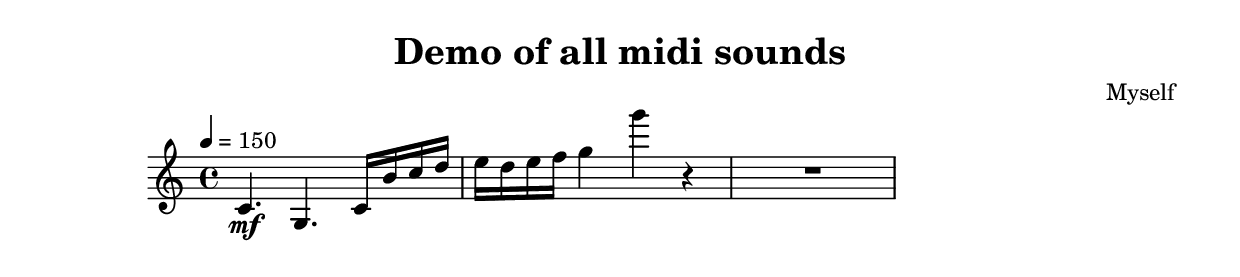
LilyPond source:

%% Do not edit this file; it is auto-generated from LSR http://lsr.dsi.unimi.it
%% This file is in the public domain.
\version "2.12.3"

\header {
  lsrtags = "midi"

  texidoc = "
Problem: How to know which @code{midiInstrument} would be best for your
composition? Solution: A LilyPond demo file.



"
  doctitle = "Demo MidiInstruments"
} % begin verbatim

\header {
  title = "Demo of all midi sounds"
  arranger = "Myself "
}

baseMelody = \relative c' {
  c4.\mf g c16 b' c d
  e16 d e f g4 g'4 r
  R1
}
melody = {
  \tempo 4 = 150
  \baseMelody
}

\score {
  \new Staff <<
    \new Voice \melody
  >>
  \layout { }
}

\score { 
  \new Staff <<
    \new Voice {
      r\mf
      \set Staff.midiInstrument = #"acoustic grand" \melody
      \set Staff.midiInstrument = #"bright acoustic" \melody
      \set Staff.midiInstrument = #"electric grand" \melody
      \set Staff.midiInstrument = #"honky-tonk" \melody
      \set Staff.midiInstrument = #"electric piano 1" \melody
      \set Staff.midiInstrument = #"electric piano 2" \melody
      \set Staff.midiInstrument = #"harpsichord" \melody
      \set Staff.midiInstrument = #"clav" \melody
      \set Staff.midiInstrument = #"celesta" \melody
      \set Staff.midiInstrument = #"glockenspiel" \melody
      \set Staff.midiInstrument = #"music box" \melody
      \set Staff.midiInstrument = #"vibraphone" \melody
      \set Staff.midiInstrument = #"marimba" \melody
      \set Staff.midiInstrument = #"xylophone" \melody
      \set Staff.midiInstrument = #"tubular bells" \melody
      \set Staff.midiInstrument = #"dulcimer" \melody
      \set Staff.midiInstrument = #"drawbar organ" \melody
      \set Staff.midiInstrument = #"percussive organ" \melody
      \set Staff.midiInstrument = #"rock organ" \melody
      \set Staff.midiInstrument = #"church organ" \melody
      \set Staff.midiInstrument = #"reed organ" \melody
      \set Staff.midiInstrument = #"accordion" \melody
      \set Staff.midiInstrument = #"harmonica" \melody
      \set Staff.midiInstrument = #"concertina" \melody
      \set Staff.midiInstrument = #"acoustic guitar (nylon)" \melody
      \set Staff.midiInstrument = #"acoustic guitar (steel)" \melody
      \set Staff.midiInstrument = #"electric guitar (jazz)" \melody
      \set Staff.midiInstrument = #"electric guitar (clean)" \melody
      \set Staff.midiInstrument = #"electric guitar (muted)" \melody
      \set Staff.midiInstrument = #"overdriven guitar" \melody
      \set Staff.midiInstrument = #"distorted guitar" \melody
      \set Staff.midiInstrument = #"acoustic bass" \melody
      \set Staff.midiInstrument = #"electric bass (finger)" \melody
      \set Staff.midiInstrument = #"electric bass (pick)" \melody
      \set Staff.midiInstrument = #"fretless bass" \melody
      \set Staff.midiInstrument = #"slap bass 1" \melody
      \set Staff.midiInstrument = #"slap bass 2" \melody
      \set Staff.midiInstrument = #"synth bass 1" \melody
      \set Staff.midiInstrument = #"synth bass 2" \melody
      \set Staff.midiInstrument = #"violin" \melody
      \set Staff.midiInstrument = #"viola" \melody
      \set Staff.midiInstrument = #"cello" \melody
      \set Staff.midiInstrument = #"contrabass" \melody
      \set Staff.midiInstrument = #"tremolo strings" \melody
      \set Staff.midiInstrument = #"pizzicato strings" \melody
      \set Staff.midiInstrument = #"orchestral strings" \melody
      \set Staff.midiInstrument = #"timpani" \melody
      \set Staff.midiInstrument = #"string ensemble 1" \melody
      \set Staff.midiInstrument = #"string ensemble 2" \melody
      \set Staff.midiInstrument = #"synthstrings 1" \melody
      \set Staff.midiInstrument = #"synthstrings 2" \melody
      \set Staff.midiInstrument = #"choir aahs" \melody
      \set Staff.midiInstrument = #"voice oohs" \melody
      \set Staff.midiInstrument = #"synth voice" \melody
      \set Staff.midiInstrument = #"orchestra hit" \melody
      \set Staff.midiInstrument = #"trumpet" \melody
      \set Staff.midiInstrument = #"trombone" \melody
      \set Staff.midiInstrument = #"tuba" \melody
      \set Staff.midiInstrument = #"muted trumpet" \melody
      \set Staff.midiInstrument = #"french horn" \melody
      \set Staff.midiInstrument = #"brass section" \melody
      \set Staff.midiInstrument = #"synthbrass 1" \melody
      \set Staff.midiInstrument = #"synthbrass 2" \melody
      \set Staff.midiInstrument = #"soprano sax" \melody
      \set Staff.midiInstrument = #"alto sax" \melody
      \set Staff.midiInstrument = #"tenor sax" \melody
      \set Staff.midiInstrument = #"baritone sax" \melody
      \set Staff.midiInstrument = #"oboe" \melody
      \set Staff.midiInstrument = #"english horn" \melody
      \set Staff.midiInstrument = #"bassoon" \melody
      \set Staff.midiInstrument = #"clarinet" \melody
      \set Staff.midiInstrument = #"piccolo" \melody
      \set Staff.midiInstrument = #"flute" \melody
      \set Staff.midiInstrument = #"recorder" \melody
      \set Staff.midiInstrument = #"pan flute" \melody
      \set Staff.midiInstrument = #"blown bottle" \melody
      \set Staff.midiInstrument = #"shakuhachi" \melody
      \set Staff.midiInstrument = #"whistle" \melody
      \set Staff.midiInstrument = #"ocarina" \melody
      \set Staff.midiInstrument = #"lead 1 (square)" \melody
      \set Staff.midiInstrument = #"lead 2 (sawtooth)" \melody
      \set Staff.midiInstrument = #"lead 3 (calliope)" \melody
      \set Staff.midiInstrument = #"lead 4 (chiff)" \melody
      \set Staff.midiInstrument = #"lead 5 (charang)" \melody
      \set Staff.midiInstrument = #"lead 6 (voice)" \melody
      \set Staff.midiInstrument = #"lead 7 (fifths)" \melody
      \set Staff.midiInstrument = #"lead 8 (bass+lead)" \melody
      \set Staff.midiInstrument = #"pad 1 (new age)" \melody
      \set Staff.midiInstrument = #"pad 2 (warm)" \melody
      \set Staff.midiInstrument = #"pad 3 (polysynth)" \melody
      \set Staff.midiInstrument = #"pad 4 (choir)" \melody
      \set Staff.midiInstrument = #"pad 5 (bowed)" \melody
      \set Staff.midiInstrument = #"pad 6 (metallic)" \melody
      \set Staff.midiInstrument = #"pad 7 (halo)" \melody
      \set Staff.midiInstrument = #"pad 8 (sweep)" \melody
      \set Staff.midiInstrument = #"fx 1 (rain)" \melody
      \set Staff.midiInstrument = #"fx 2 (soundtrack)" \melody
      \set Staff.midiInstrument = #"fx 3 (crystal)" \melody
      \set Staff.midiInstrument = #"fx 4 (atmosphere)" \melody
      \set Staff.midiInstrument = #"fx 5 (brightness)" \melody
      \set Staff.midiInstrument = #"fx 6 (goblins)" \melody
      \set Staff.midiInstrument = #"fx 7 (echoes)" \melody
      \set Staff.midiInstrument = #"fx 8 (sci-fi)" \melody
      \set Staff.midiInstrument = #"sitar" \melody
      \set Staff.midiInstrument = #"banjo" \melody
      \set Staff.midiInstrument = #"shamisen" \melody
      \set Staff.midiInstrument = #"koto" \melody
      \set Staff.midiInstrument = #"kalimba" \melody
      \set Staff.midiInstrument = #"bagpipe" \melody
      \set Staff.midiInstrument = #"fiddle" \melody
      \set Staff.midiInstrument = #"shanai" \melody
      \set Staff.midiInstrument = #"tinkle bell" \melody
      \set Staff.midiInstrument = #"agogo" \melody
      \set Staff.midiInstrument = #"steel drums" \melody
      \set Staff.midiInstrument = #"woodblock" \melody
      \set Staff.midiInstrument = #"taiko drum" \melody
      \set Staff.midiInstrument = #"melodic tom" \melody
      \set Staff.midiInstrument = #"synth drum" \melody
      \set Staff.midiInstrument = #"reverse cymbal" \melody
      \set Staff.midiInstrument = #"guitar fret noise" \melody
      \set Staff.midiInstrument = #"breath noise" \melody
      \set Staff.midiInstrument = #"seashore" \melody
      \set Staff.midiInstrument = #"bird tweet" \melody
      \set Staff.midiInstrument = #"telephone ring" \melody
      \set Staff.midiInstrument = #"helicopter" \melody
      \set Staff.midiInstrument = #"applause" \melody
      \set Staff.midiInstrument = #"gunshot" \melody
    }
  >>
  \midi { }
}

